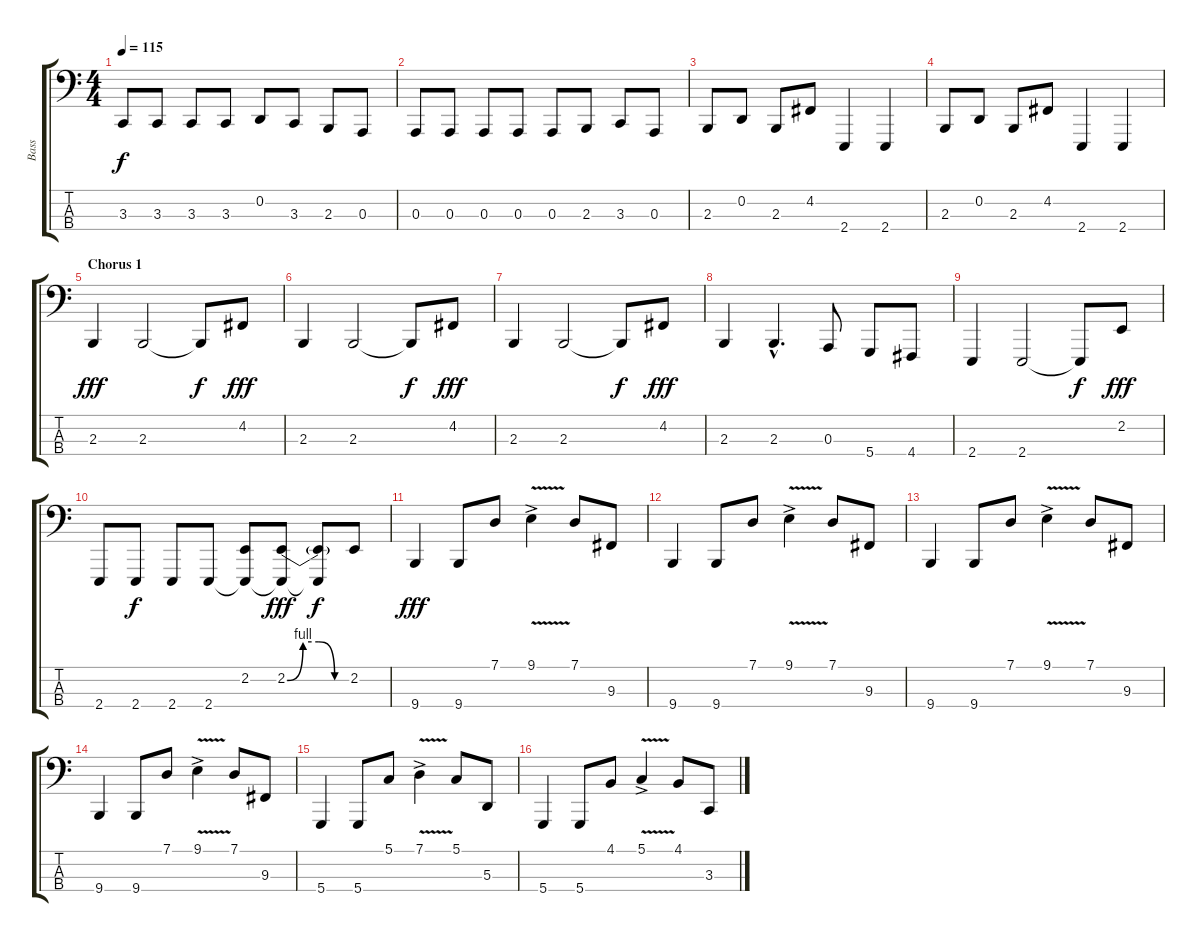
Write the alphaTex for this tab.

\track ("Bass" "Bass") {instrument lead2sawtooth}
\staff {score tabs}
\tuning (G2 D2 A1 D1) {hide}
\ts (4 4)
\tempo 115
\clef f4
\ks c
3.3.8{dy f} 3.3.8 3.3.8 3.3.8 0.2.8 3.3.8 2.3.8 0.3.8 |
0.3.8 0.3.8 0.3.8 0.3.8 0.3.8 2.3.8 3.3.8 0.3.8 |
2.3.8 0.2.8 2.3.8 4.2.8 2.4.4 2.4.4 |
2.3.8 0.2.8 2.3.8 4.2.8 2.4.4 2.4.4 |
\section ("" "Chorus 1")
2.3.4{dy fff} 2.3.2 2.3{t}.8{dy f} 4.2.8{dy fff} |
2.3.4 2.3.2 2.3{t}.8{dy f} 4.2.8{dy fff} |
2.3.4 2.3.2 2.3{t}.8{dy f} 4.2.8{dy fff} |
2.3.4 2.3{hac}.4{d} 0.3.8 5.4.8 4.4.8 |
2.4.4 2.4.2 2.4{t}.8{dy f} 2.2.8{dy fff} |
2.4.8 2.4.8{dy f} 2.4.8 2.4.8 (2.2 2.4{t}).8 (2.2{be (custom 0 0 15 4 30 4 45 0 60 0)} 2.4{t}).8{dy fff} (2.2{t} 2.4{t}).8{dy f} 2.2.8 |
9.4.4{dy fff} 9.4.8 7.1.8 9.1{v ac}.4 7.1.8 9.3.8 |
9.4.4 9.4.8 7.1.8 9.1{v ac}.4 7.1.8 9.3.8 |
9.4.4 9.4.8 7.1.8 9.1{v ac}.4 7.1.8 9.3.8 |
9.4.4 9.4.8 7.1.8 9.1{v ac}.4 7.1.8 9.3.8 |
5.4.4 5.4.8 5.1.8 7.1{v ac}.4 5.1.8 5.3.8 |
5.4.4 5.4.8 4.1.8 5.1{v ac}.4 4.1.8 3.3.8
